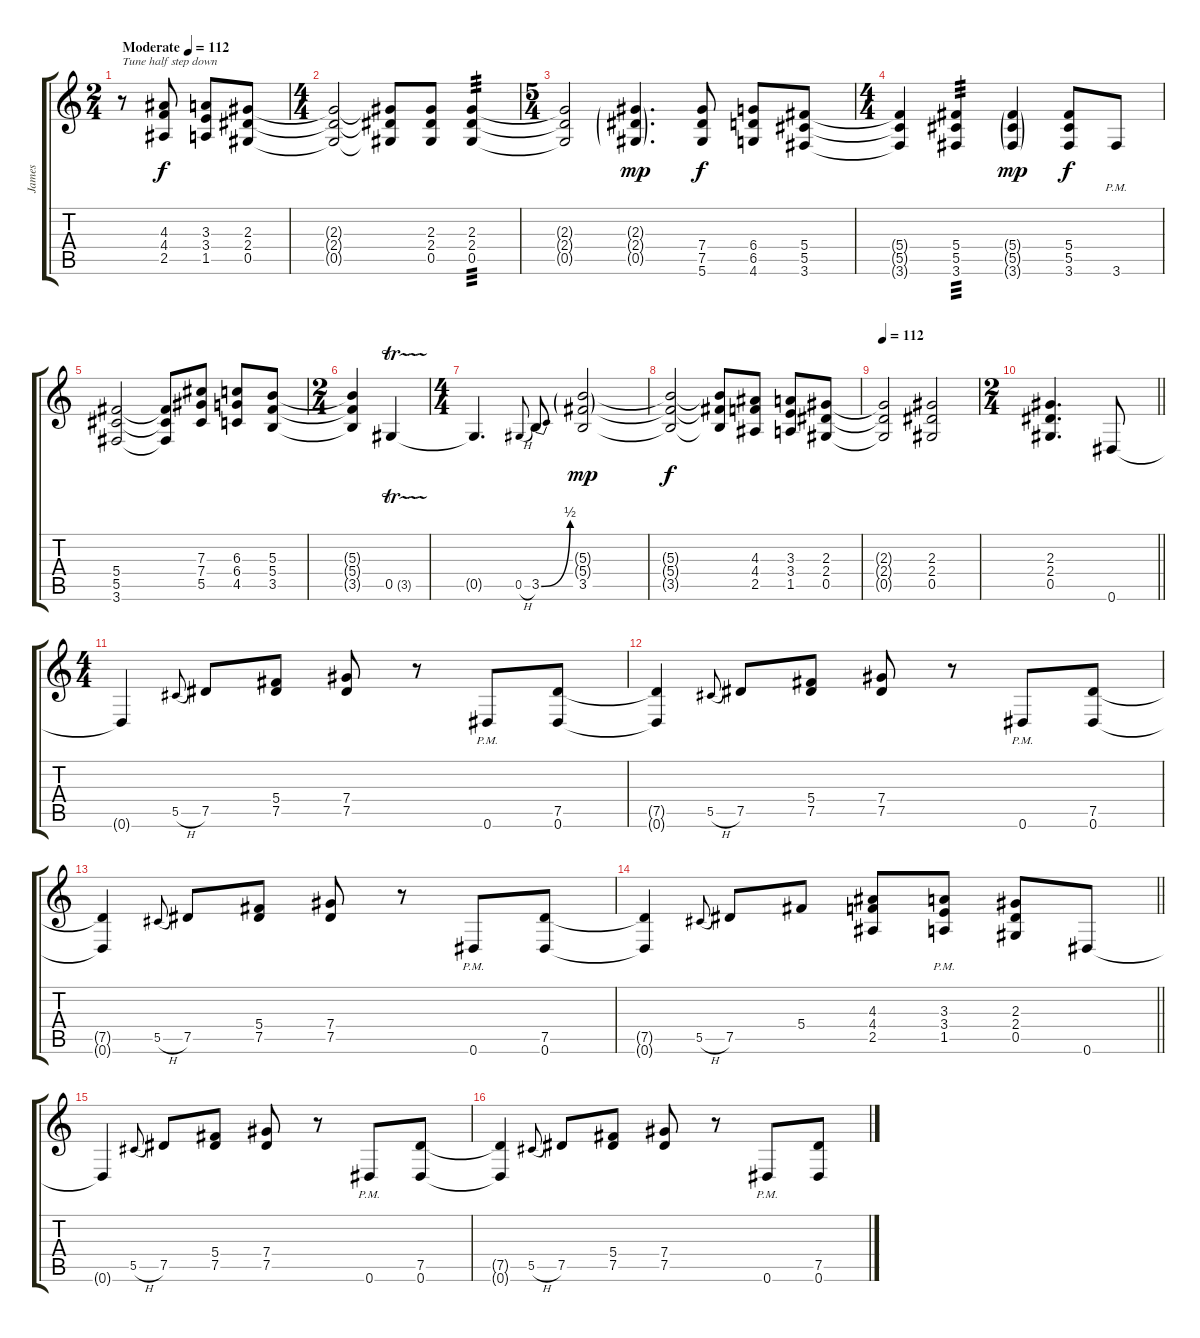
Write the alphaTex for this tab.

\track ("James" "James") {instrument distortionguitar}
\staff {score tabs}
\tuning (Eb4 Bb3 Gb3 Db3 Ab2 Eb2) {hide}
\ts (2 4)
\tempo (112 "Moderate")
\tempo 100
\tempo (112 "Moderate")
\clef g2
\ks c
r.8{txt "Tune half step down" dy f instrument distortionguitar} (4.3 4.4 2.5).8 (3.3 3.4 1.5).8 (2.3 2.4 0.5).8 |
\ts (4 4)
(2.3{t} 2.4{t} 0.5{t}).2 (2.3{t} 2.4{t} 0.5{t}).8 (2.3 2.4 0.5).8 (2.3 2.4 0.5).4{tp 3} |
\ts (5 4)
(2.3{t} 2.4{t} 0.5{t}).2 (2.3{g} 2.4{g} 0.5{g}).4{d dy mp} (7.4 7.5 5.6).8{dy f} (6.4 6.5 4.6).8 (5.4 5.5 3.6).8 |
\ts (4 4)
(5.4{t} 5.5{t} 3.6{t}).4 (5.4 5.5 3.6).4{tp 3} (5.4{g} 5.5{g} 3.6{g}).4{dy mp} (5.4 5.5 3.6).8{dy f} 3.6{pm}.8 |
(5.4 5.5 3.6).2 (5.4{t} 5.5{t} 3.6{t}).8 (7.3 7.4 5.5).8 (6.3 6.4 4.5).8 (5.3 5.4 3.5).8 |
\ts (2 4)
(5.3{t} 5.4{t} 3.5{t}).4 0.5{tr (3 32)}.4 |
\ts (4 4)
0.5{t}.4{d} 0.5{h}.8{gr onbeat} 3.5{be (bend 0 0 60 2)}.8 (5.3{g} 5.4{g} 3.5).2{dy mp} |
(5.3{t} 5.4{t} 3.5{t}).2{dy f} (5.3{t} 5.4{t} 3.5{t}).8 (4.3 4.4 2.5).8 (3.3 3.4 1.5).8 (2.3 2.4 0.5).8 |
\tempo 112
(2.3{t} 2.4{t} 0.5{t}).2 (2.3 2.4 0.5).2 |
\ts (2 4)
\barLineRight lightlight
(2.3 2.4 0.5).4{d} 0.6.8 |
\ts (4 4)
\section ("" "")
0.6{t}.4 5.5{h}.8{gr onbeat} 7.5.8 (5.4 7.5).8 (7.4 7.5).8 r.8 0.6{pm}.8 (7.5 0.6).8 |
(7.5{t} 0.6{t}).4 5.5{h}.8{gr onbeat} 7.5.8 (5.4 7.5).8 (7.4 7.5).8 r.8 0.6{pm}.8 (7.5 0.6).8 |
(7.5{t} 0.6{t}).4 5.5{h}.8{gr onbeat} 7.5.8 (5.4 7.5).8 (7.4 7.5).8 r.8 0.6{pm}.8 (7.5 0.6).8 |
\barLineRight lightlight
(7.5{t} 0.6{t}).4 5.5{h}.8{gr onbeat} 7.5.8 5.4.8 (4.3 4.4 2.5).8 (3.3{pm} 3.4{pm} 1.5{pm}).8 (2.3 2.4 0.5).8 0.6.8 |
\section ("" "")
0.6{t}.4 5.5{h}.8{gr onbeat} 7.5.8 (5.4 7.5).8 (7.4 7.5).8 r.8 0.6{pm}.8 (7.5 0.6).8 |
(7.5{t} 0.6{t}).4 5.5{h}.8{gr onbeat} 7.5.8 (5.4 7.5).8 (7.4 7.5).8 r.8 0.6{pm}.8 (7.5 0.6).8
